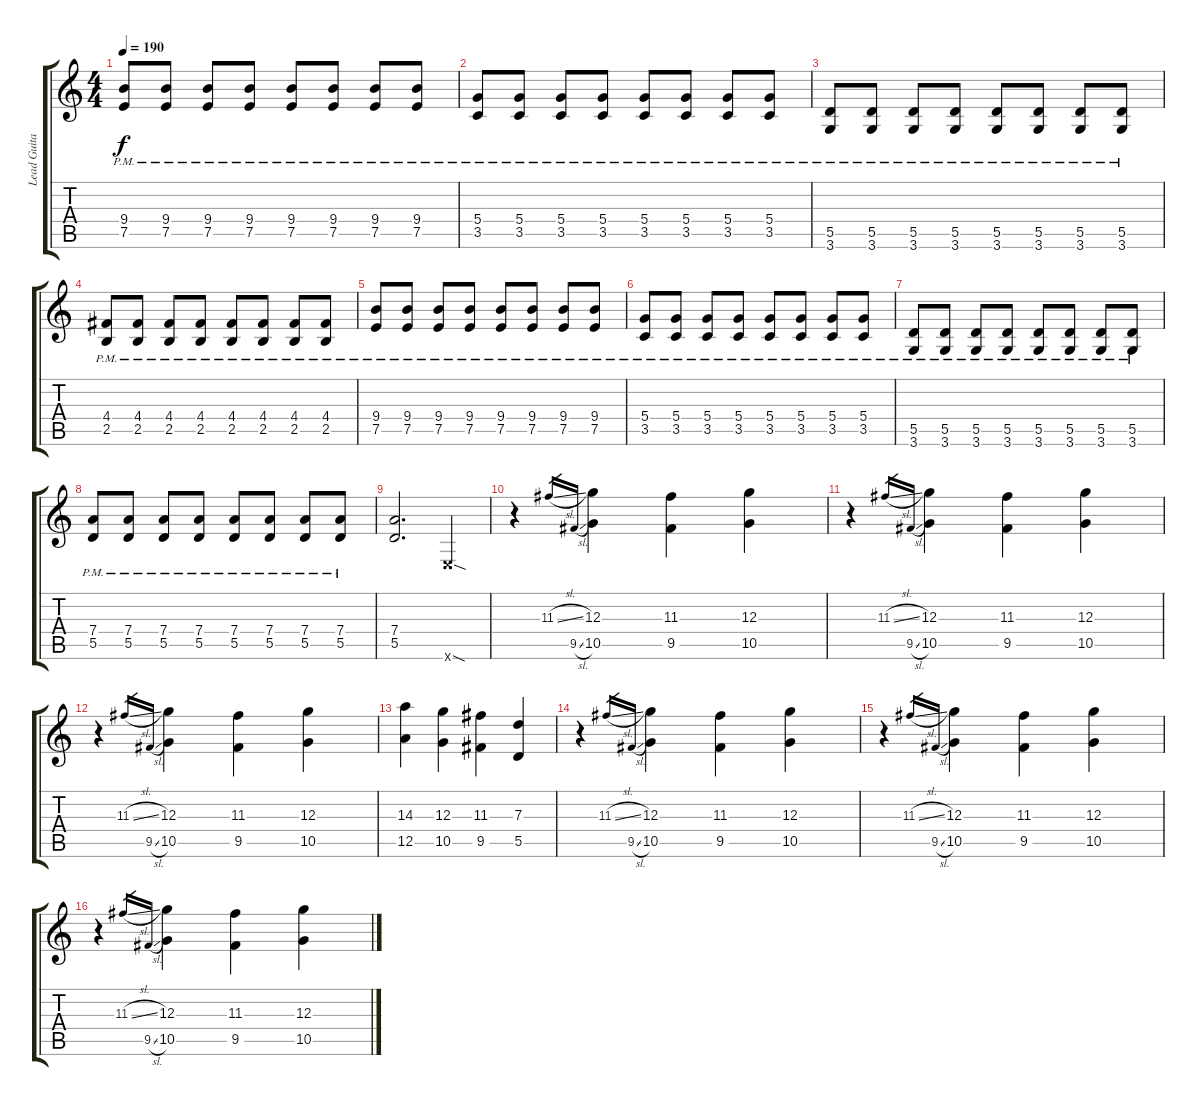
\track ("Lead Guitar  " "Lead Guita") {instrument overdrivenguitar}
\staff {score tabs}
\tuning (E4 B3 G3 D3 A2 E2) {hide}
\ts (4 4)
\tempo 190
\clef g2
\ks c
(9.4{pm} 7.5{pm}).8{dy f instrument overdrivenguitar} (9.4{pm} 7.5{pm}).8 (9.4{pm} 7.5{pm}).8 (9.4{pm} 7.5{pm}).8 (9.4{pm} 7.5{pm}).8 (9.4{pm} 7.5{pm}).8 (9.4{pm} 7.5{pm}).8 (9.4{pm} 7.5{pm}).8 |
(5.4{pm} 3.5{pm}).8 (5.4{pm} 3.5{pm}).8 (5.4{pm} 3.5{pm}).8 (5.4{pm} 3.5{pm}).8 (5.4{pm} 3.5{pm}).8 (5.4{pm} 3.5{pm}).8 (5.4{pm} 3.5{pm}).8 (5.4{pm} 3.5{pm}).8 |
(5.5{pm} 3.6{pm}).8 (5.5{pm} 3.6{pm}).8 (5.5{pm} 3.6{pm}).8 (5.5{pm} 3.6{pm}).8 (5.5{pm} 3.6{pm}).8 (5.5{pm} 3.6{pm}).8 (5.5{pm} 3.6{pm}).8 (5.5{pm} 3.6{pm}).8 |
(4.4{pm} 2.5{pm}).8 (4.4{pm} 2.5{pm}).8 (4.4{pm} 2.5{pm}).8 (4.4{pm} 2.5{pm}).8 (4.4{pm} 2.5{pm}).8 (4.4{pm} 2.5{pm}).8 (4.4{pm} 2.5{pm}).8 (4.4{pm} 2.5{pm}).8 |
(9.4{pm} 7.5{pm}).8 (9.4{pm} 7.5{pm}).8 (9.4{pm} 7.5{pm}).8 (9.4{pm} 7.5{pm}).8 (9.4{pm} 7.5{pm}).8 (9.4{pm} 7.5{pm}).8 (9.4{pm} 7.5{pm}).8 (9.4{pm} 7.5{pm}).8 |
(5.4{pm} 3.5{pm}).8 (5.4{pm} 3.5{pm}).8 (5.4{pm} 3.5{pm}).8 (5.4{pm} 3.5{pm}).8 (5.4{pm} 3.5{pm}).8 (5.4{pm} 3.5{pm}).8 (5.4{pm} 3.5{pm}).8 (5.4{pm} 3.5{pm}).8 |
(5.5{pm} 3.6{pm}).8 (5.5{pm} 3.6{pm}).8 (5.5{pm} 3.6{pm}).8 (5.5{pm} 3.6{pm}).8 (5.5{pm} 3.6{pm}).8 (5.5{pm} 3.6{pm}).8 (5.5{pm} 3.6{pm}).8 (5.5{pm} 3.6{pm}).8 |
(7.4{pm} 5.5{pm}).8 (7.4{pm} 5.5{pm}).8 (7.4{pm} 5.5{pm}).8 (7.4{pm} 5.5{pm}).8 (7.4{pm} 5.5{pm}).8 (7.4{pm} 5.5{pm}).8 (7.4{pm} 5.5{pm}).8 (7.4{pm} 5.5{pm}).8 |
(7.4 5.5).2{d} 0.6{sod x}.4 |
r.4 11.3{sl}.16{gr} 9.5{sl}.16{gr} (12.3 10.5).4 (11.3 9.5).4 (12.3 10.5).4 |
r.4 11.3{sl}.16{gr} 9.5{sl}.16{gr} (12.3 10.5).4 (11.3 9.5).4 (12.3 10.5).4 |
r.4 11.3{sl}.16{gr} 9.5{sl}.16{gr} (12.3 10.5).4 (11.3 9.5).4 (12.3 10.5).4 |
(14.3 12.5).4 (12.3 10.5).4 (11.3 9.5).4 (7.3 5.5).4 |
r.4 11.3{sl}.16{gr} 9.5{sl}.16{gr} (12.3 10.5).4 (11.3 9.5).4 (12.3 10.5).4 |
r.4 11.3{sl}.16{gr} 9.5{sl}.16{gr} (12.3 10.5).4 (11.3 9.5).4 (12.3 10.5).4 |
r.4 11.3{sl}.16{gr} 9.5{sl}.16{gr} (12.3 10.5).4 (11.3 9.5).4 (12.3 10.5).4
